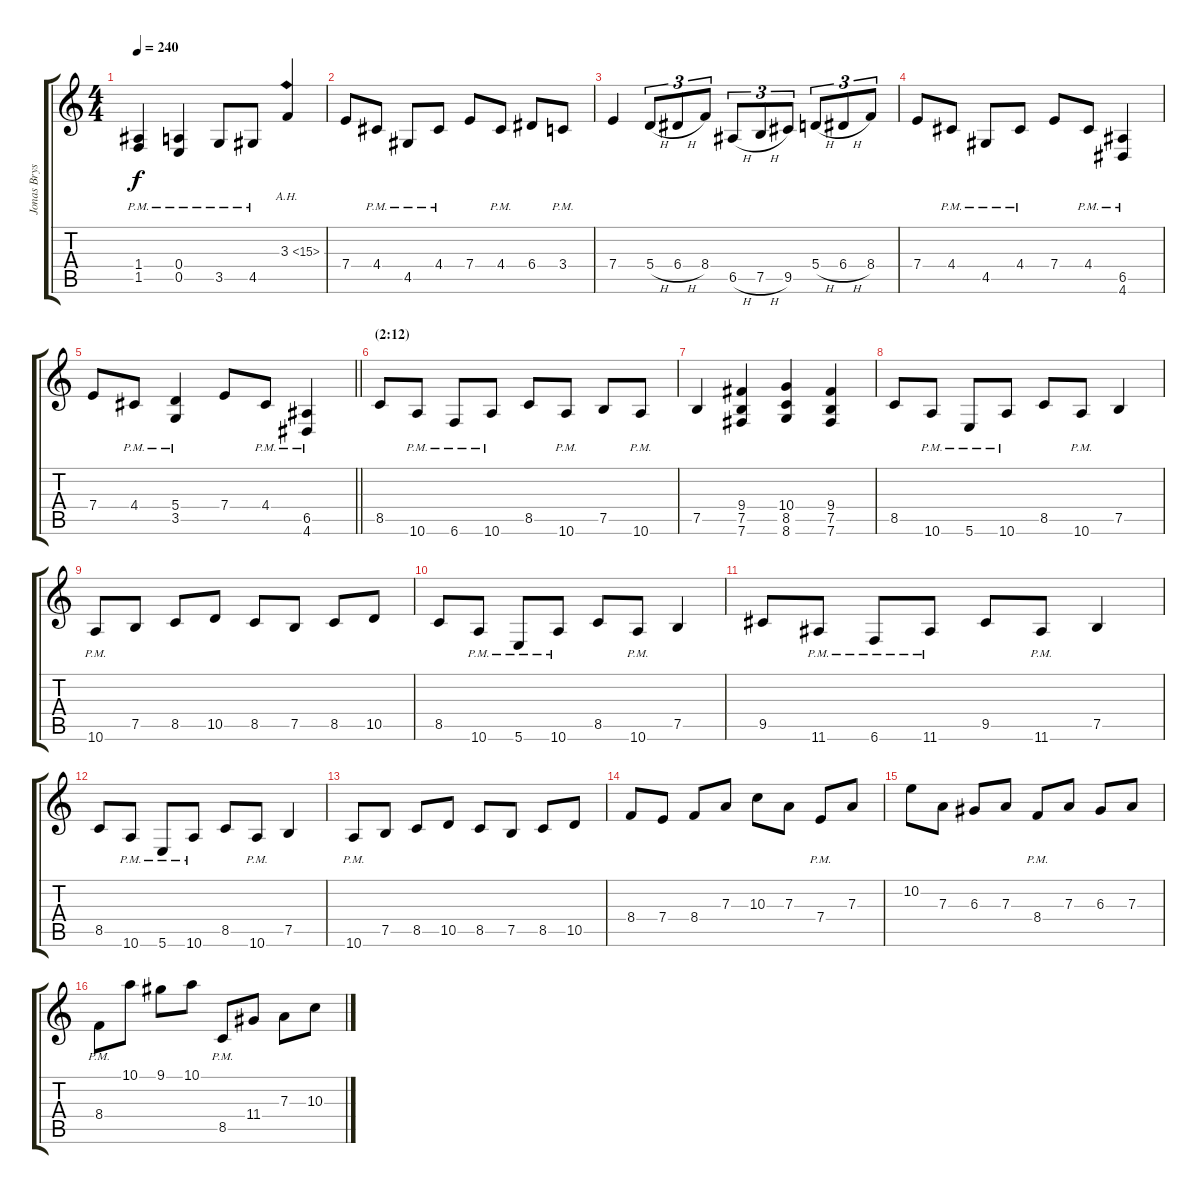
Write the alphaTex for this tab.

\track ("Jonas Bryssling" "Jonas Brys") {instrument distortionguitar}
\staff {score tabs}
\tuning (B3 Gb3 D3 A2 E2 B1) {hide}
\ts (4 4)
\tempo 240
\clef g2
\ks c
(1.4{pm} 1.5{pm}).4{dy f} (0.4{pm} 0.5{pm}).4 3.5{pm}.8 4.5{pm}.8 3.3{ah 12}.4 |
7.4.8 4.4{pm}.8 4.5{pm}.8 4.4{pm}.8 7.4.8 4.4{pm}.8 6.4.8 3.4{pm}.8 |
7.4.4 5.4{h}.8{tu (3 2)} 6.4{h}.8{tu (3 2)} 8.4.8{tu (3 2)} 6.5{h}.8{tu (3 2)} 7.5{h}.8{tu (3 2)} 9.5.8{tu (3 2)} 5.4{h}.8{tu (3 2)} 6.4{h}.8{tu (3 2)} 8.4.8{tu (3 2)} |
7.4.8 4.4{pm}.8 4.5{pm}.8 4.4{pm}.8 7.4.8 4.4{pm}.8 (6.5{pm} 4.6{pm}).4 |
\barLineRight lightlight
7.4.8 4.4{pm}.8 (5.4{pm} 3.5{pm}).4 7.4.8 4.4{pm}.8 (6.5{pm} 4.6{pm}).4 |
\section ("" "(2:12)")
8.5.8 10.6{pm}.8 6.6{pm}.8 10.6{pm}.8 8.5.8 10.6{pm}.8 7.5.8 10.6{pm}.8 |
7.5.4 (9.4 7.5 7.6).4 (10.4 8.5 8.6).4 (9.4 7.5 7.6).4 |
8.5.8 10.6{pm}.8 5.6{pm}.8 10.6{pm}.8 8.5.8 10.6{pm}.8 7.5.4 |
10.6{pm}.8 7.5.8 8.5.8 10.5.8 8.5.8 7.5.8 8.5.8 10.5.8 |
8.5.8 10.6{pm}.8 5.6{pm}.8 10.6{pm}.8 8.5.8 10.6{pm}.8 7.5.4 |
9.5.8 11.6{pm}.8 6.6{pm}.8 11.6{pm}.8 9.5.8 11.6{pm}.8 7.5.4 |
8.5.8 10.6{pm}.8 5.6{pm}.8 10.6{pm}.8 8.5.8 10.6{pm}.8 7.5.4 |
10.6{pm}.8 7.5.8 8.5.8 10.5.8 8.5.8 7.5.8 8.5.8 10.5.8 |
8.4.8 7.4.8 8.4.8 7.3.8 10.3.8 7.3.8 7.4{pm}.8 7.3.8 |
10.2.8 7.3.8 6.3.8 7.3.8 8.4{pm}.8 7.3.8 6.3.8 7.3.8 |
8.4{pm}.8 10.1.8 9.1.8 10.1.8 8.5{pm}.8 11.4.8 7.3.8 10.3.8
